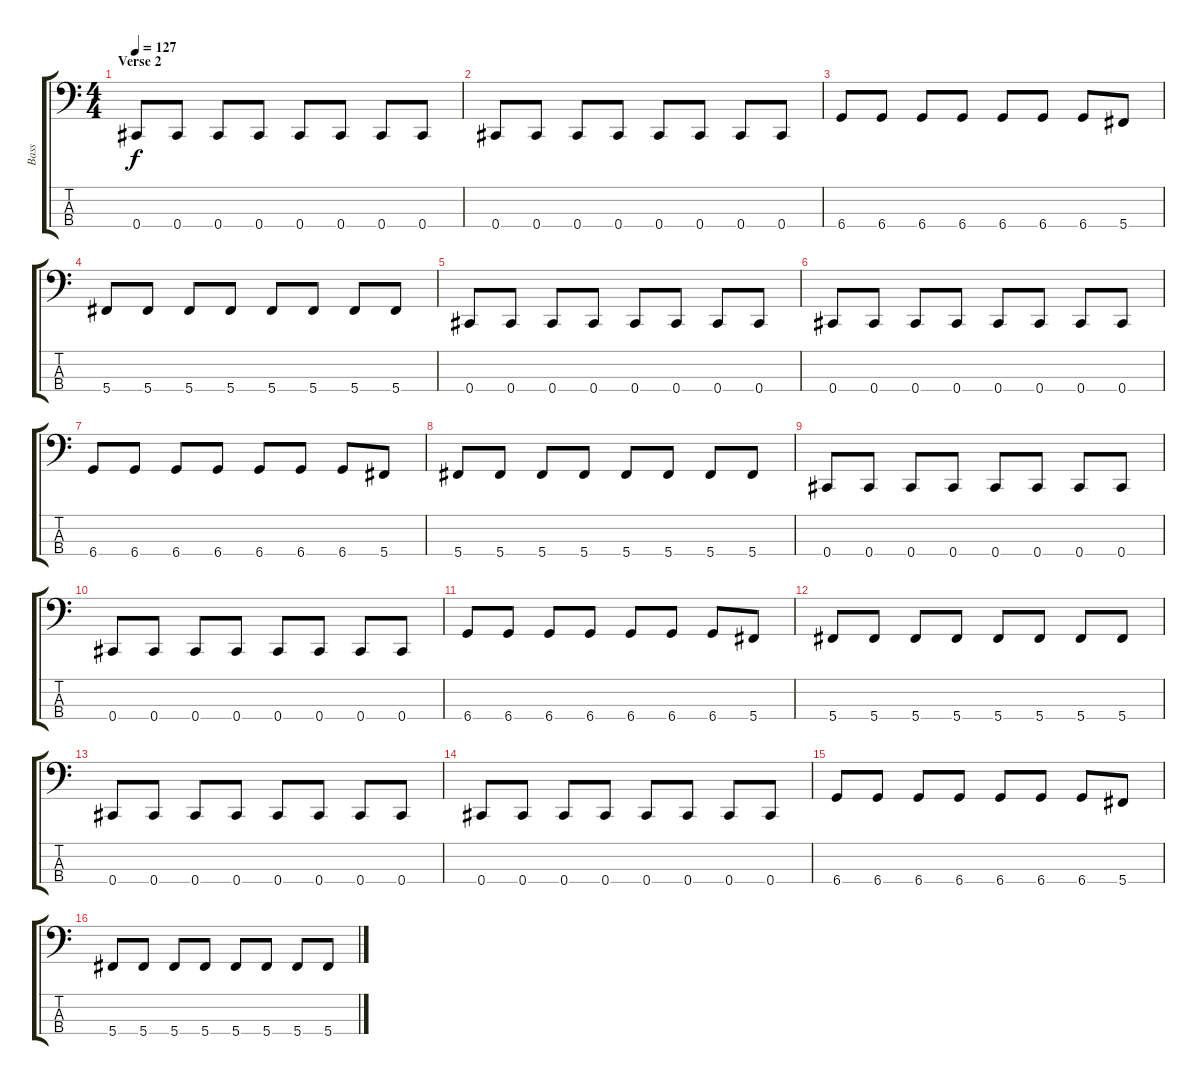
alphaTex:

\track ("Bass" "Bass") {instrument electricbassfinger}
\staff {score tabs}
\tuning (Gb2 Db2 Ab1 Db1) {hide}
\ts (4 4)
\section ("" "Verse 2")
\tempo 127
\clef f4
\ks c
0.4.8{dy f} 0.4.8 0.4.8 0.4.8 0.4.8 0.4.8 0.4.8 0.4.8 |
0.4.8 0.4.8 0.4.8 0.4.8 0.4.8 0.4.8 0.4.8 0.4.8 |
6.4.8 6.4.8 6.4.8 6.4.8 6.4.8 6.4.8 6.4.8 5.4.8 |
5.4.8 5.4.8 5.4.8 5.4.8 5.4.8 5.4.8 5.4.8 5.4.8 |
0.4.8 0.4.8 0.4.8 0.4.8 0.4.8 0.4.8 0.4.8 0.4.8 |
0.4.8 0.4.8 0.4.8 0.4.8 0.4.8 0.4.8 0.4.8 0.4.8 |
6.4.8 6.4.8 6.4.8 6.4.8 6.4.8 6.4.8 6.4.8 5.4.8 |
5.4.8 5.4.8 5.4.8 5.4.8 5.4.8 5.4.8 5.4.8 5.4.8 |
0.4.8 0.4.8 0.4.8 0.4.8 0.4.8 0.4.8 0.4.8 0.4.8 |
0.4.8 0.4.8 0.4.8 0.4.8 0.4.8 0.4.8 0.4.8 0.4.8 |
6.4.8 6.4.8 6.4.8 6.4.8 6.4.8 6.4.8 6.4.8 5.4.8 |
5.4.8 5.4.8 5.4.8 5.4.8 5.4.8 5.4.8 5.4.8 5.4.8 |
0.4.8 0.4.8 0.4.8 0.4.8 0.4.8 0.4.8 0.4.8 0.4.8 |
0.4.8 0.4.8 0.4.8 0.4.8 0.4.8 0.4.8 0.4.8 0.4.8 |
6.4.8 6.4.8 6.4.8 6.4.8 6.4.8 6.4.8 6.4.8 5.4.8 |
5.4.8 5.4.8 5.4.8 5.4.8 5.4.8 5.4.8 5.4.8 5.4.8
